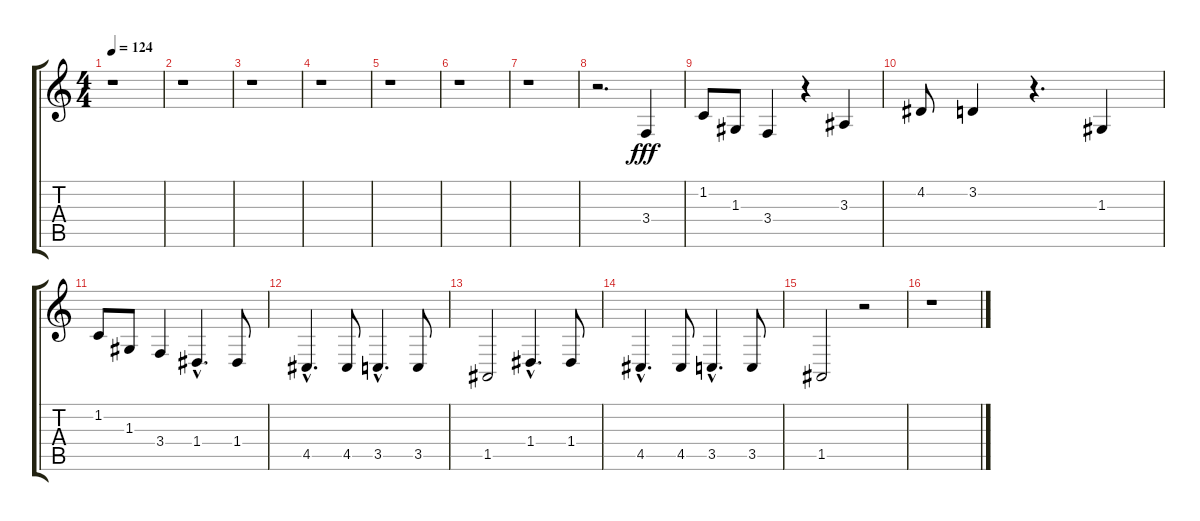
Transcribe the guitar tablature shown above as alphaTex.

\track "" {instrument pad8sweep}
\staff {score tabs}
\tuning (E4 B3 G3 D3 A2 E2) {hide}
\ts (4 4)
\tempo 124
\clef g2
\ks c
r.1{dy fff} |
r.1 |
r.1 |
r.1 |
r.1 |
r.1 |
r.1 |
r.2{d} 3.4.4{volume 13 balance 0 instrument acousticguitarsteel} |
1.2.8 1.3.8 3.4.4 r.4 3.3.4 |
4.2.8 3.2.4 r.4{d} 1.3.4 |
1.2.8 1.3.8 3.4.4 1.4{hac}.4{d} 1.4.8 |
4.5{hac}.4{d} 4.5.8 3.5{hac}.4{d} 3.5.8 |
1.5.2 1.4{hac}.4{d} 1.4.8 |
4.5{hac}.4{d} 4.5.8 3.5{hac}.4{d} 3.5.8 |
1.5.2 r.2 |
r.1
